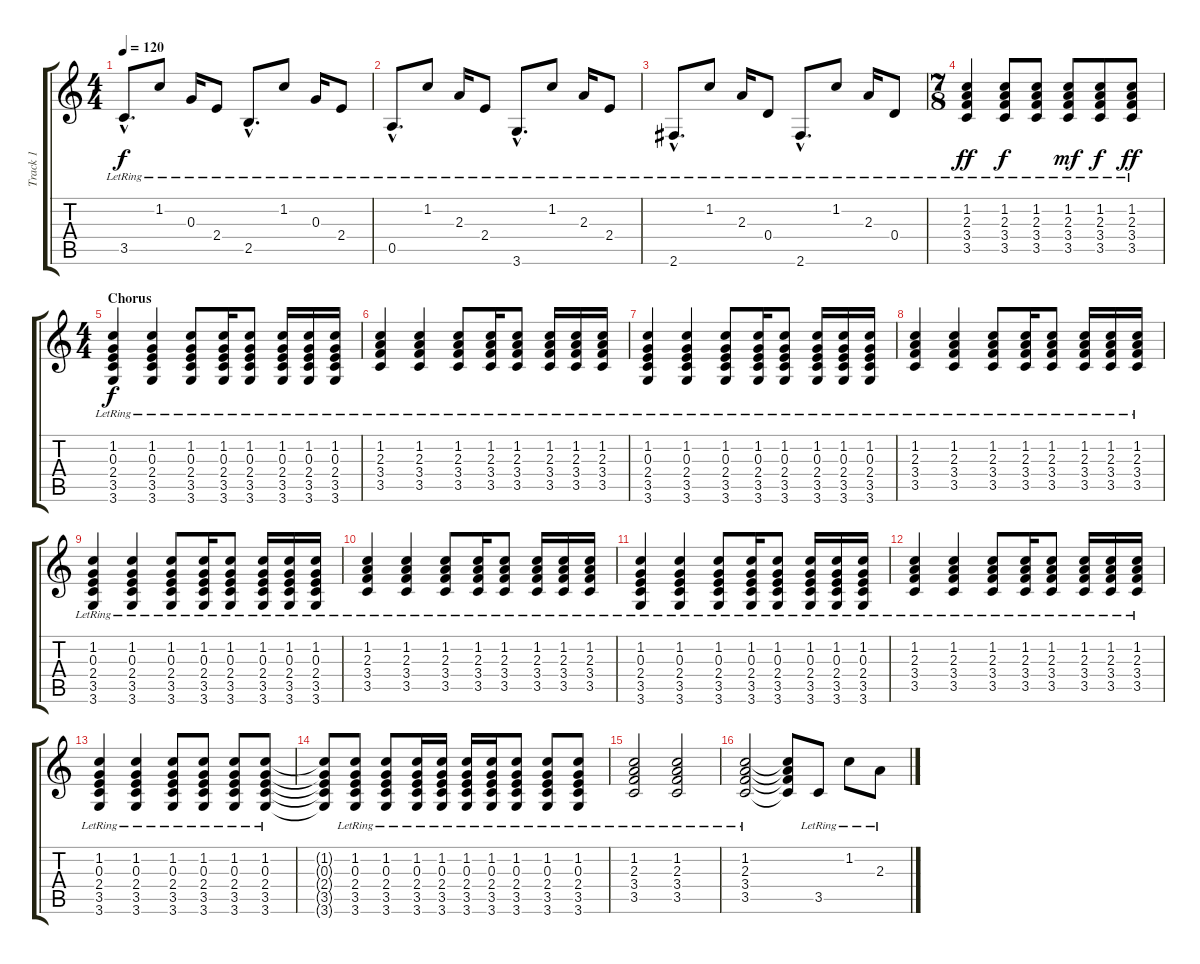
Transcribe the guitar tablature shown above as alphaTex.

\track ("Track 1" "Track 1") {instrument acousticguitarnylon}
\staff {score tabs}
\tuning (E4 B3 G3 D3 A2 E2) {hide}
\ts (4 4)
\tempo 120
\clef g2
\ks c
3.5{hac lr}.8{d dy f} 1.2{lr}.8 0.3{lr}.16 2.4{lr}.8 2.5{hac lr}.8{d} 1.2{lr}.8 0.3{lr}.16 2.4{lr}.8 |
0.5{hac lr}.8{d} 1.2{lr}.8 2.3{lr}.16 2.4{lr}.8 3.6{hac lr}.8{d} 1.2{lr}.8 2.3{lr}.16 2.4{lr}.8 |
2.6{hac lr}.8{d} 1.2{lr}.8 2.3{lr}.16 0.4{lr}.8 2.6{hac lr}.8{d} 1.2{lr}.8 2.3{lr}.16 0.4{lr}.8 |
\ts (7 8)
(1.2{lr} 2.3{lr} 3.4{lr} 3.5{lr}).4{dy ff} (1.2{lr} 2.3{lr} 3.4{lr} 3.5{lr}).8{dy f} (1.2{lr} 2.3{lr} 3.4{lr} 3.5{lr}).8 (1.2{lr} 2.3{lr} 3.4{lr} 3.5{lr}).8{dy mf} (1.2{lr} 2.3{lr} 3.4{lr} 3.5{lr}).8{dy f} (1.2{lr} 2.3{lr} 3.4{lr} 3.5{lr}).8{dy ff} |
\ts (4 4)
\section ("" "Chorus")
(1.2{lr} 0.3{lr} 2.4{lr} 3.5{lr} 3.6{lr}).4{dy f} (1.2{lr} 0.3{lr} 2.4{lr} 3.5{lr} 3.6{lr}).4 (1.2{lr} 0.3{lr} 2.4{lr} 3.5{lr} 3.6{lr}).8 (1.2{lr} 0.3{lr} 2.4{lr} 3.5{lr} 3.6{lr}).16 (1.2{lr} 0.3{lr} 2.4{lr} 3.5{lr} 3.6{lr}).8 (1.2{lr} 0.3{lr} 2.4{lr} 3.5{lr} 3.6{lr}).16 (1.2{lr} 0.3{lr} 2.4{lr} 3.5{lr} 3.6{lr}).16 (1.2{lr} 0.3{lr} 2.4{lr} 3.5{lr} 3.6{lr}).16 |
(1.2{lr} 2.3{lr} 3.4{lr} 3.5{lr}).4 (1.2{lr} 2.3{lr} 3.4{lr} 3.5{lr}).4 (1.2{lr} 2.3{lr} 3.4{lr} 3.5{lr}).8 (1.2{lr} 2.3{lr} 3.4{lr} 3.5{lr}).16 (1.2{lr} 2.3{lr} 3.4{lr} 3.5{lr}).8 (1.2{lr} 2.3{lr} 3.4{lr} 3.5{lr}).16 (1.2{lr} 2.3{lr} 3.4{lr} 3.5{lr}).16 (1.2{lr} 2.3{lr} 3.4{lr} 3.5{lr}).16 |
(1.2{lr} 0.3{lr} 2.4{lr} 3.5{lr} 3.6{lr}).4 (1.2{lr} 0.3{lr} 2.4{lr} 3.5{lr} 3.6{lr}).4 (1.2{lr} 0.3{lr} 2.4{lr} 3.5{lr} 3.6{lr}).8 (1.2{lr} 0.3{lr} 2.4{lr} 3.5{lr} 3.6{lr}).16 (1.2{lr} 0.3{lr} 2.4{lr} 3.5{lr} 3.6{lr}).8 (1.2{lr} 0.3{lr} 2.4{lr} 3.5{lr} 3.6{lr}).16 (1.2{lr} 0.3{lr} 2.4{lr} 3.5{lr} 3.6{lr}).16 (1.2{lr} 0.3{lr} 2.4{lr} 3.5{lr} 3.6{lr}).16 |
(1.2{lr} 2.3{lr} 3.4{lr} 3.5{lr}).4 (1.2{lr} 2.3{lr} 3.4{lr} 3.5{lr}).4 (1.2{lr} 2.3{lr} 3.4{lr} 3.5{lr}).8 (1.2{lr} 2.3{lr} 3.4{lr} 3.5{lr}).16 (1.2{lr} 2.3{lr} 3.4{lr} 3.5{lr}).8 (1.2{lr} 2.3{lr} 3.4{lr} 3.5{lr}).16 (1.2{lr} 2.3{lr} 3.4{lr} 3.5{lr}).16 (1.2{lr} 2.3{lr} 3.4{lr} 3.5{lr}).16 |
(1.2{lr} 0.3{lr} 2.4{lr} 3.5{lr} 3.6{lr}).4 (1.2{lr} 0.3{lr} 2.4{lr} 3.5{lr} 3.6{lr}).4 (1.2{lr} 0.3{lr} 2.4{lr} 3.5{lr} 3.6{lr}).8 (1.2{lr} 0.3{lr} 2.4{lr} 3.5{lr} 3.6{lr}).16 (1.2{lr} 0.3{lr} 2.4{lr} 3.5{lr} 3.6{lr}).8 (1.2{lr} 0.3{lr} 2.4{lr} 3.5{lr} 3.6{lr}).16 (1.2{lr} 0.3{lr} 2.4{lr} 3.5{lr} 3.6{lr}).16 (1.2{lr} 0.3{lr} 2.4{lr} 3.5{lr} 3.6{lr}).16 |
(1.2{lr} 2.3{lr} 3.4{lr} 3.5{lr}).4 (1.2{lr} 2.3{lr} 3.4{lr} 3.5{lr}).4 (1.2{lr} 2.3{lr} 3.4{lr} 3.5{lr}).8 (1.2{lr} 2.3{lr} 3.4{lr} 3.5{lr}).16 (1.2{lr} 2.3{lr} 3.4{lr} 3.5{lr}).8 (1.2{lr} 2.3{lr} 3.4{lr} 3.5{lr}).16 (1.2{lr} 2.3{lr} 3.4{lr} 3.5{lr}).16 (1.2{lr} 2.3{lr} 3.4{lr} 3.5{lr}).16 |
(1.2{lr} 0.3{lr} 2.4{lr} 3.5{lr} 3.6{lr}).4 (1.2{lr} 0.3{lr} 2.4{lr} 3.5{lr} 3.6{lr}).4 (1.2{lr} 0.3{lr} 2.4{lr} 3.5{lr} 3.6{lr}).8 (1.2{lr} 0.3{lr} 2.4{lr} 3.5{lr} 3.6{lr}).16 (1.2{lr} 0.3{lr} 2.4{lr} 3.5{lr} 3.6{lr}).8 (1.2{lr} 0.3{lr} 2.4{lr} 3.5{lr} 3.6{lr}).16 (1.2{lr} 0.3{lr} 2.4{lr} 3.5{lr} 3.6{lr}).16 (1.2{lr} 0.3{lr} 2.4{lr} 3.5{lr} 3.6{lr}).16 |
(1.2{lr} 2.3{lr} 3.4{lr} 3.5{lr}).4 (1.2{lr} 2.3{lr} 3.4{lr} 3.5{lr}).4 (1.2{lr} 2.3{lr} 3.4{lr} 3.5{lr}).8 (1.2{lr} 2.3{lr} 3.4{lr} 3.5{lr}).16 (1.2{lr} 2.3{lr} 3.4{lr} 3.5{lr}).8 (1.2{lr} 2.3{lr} 3.4{lr} 3.5{lr}).16 (1.2{lr} 2.3{lr} 3.4{lr} 3.5{lr}).16 (1.2{lr} 2.3{lr} 3.4{lr} 3.5{lr}).16 |
(1.2{lr} 0.3{lr} 2.4{lr} 3.5{lr} 3.6{lr}).4 (1.2{lr} 0.3{lr} 2.4{lr} 3.5{lr} 3.6{lr}).4 (1.2{lr} 0.3{lr} 2.4{lr} 3.5{lr} 3.6{lr}).8 (1.2{lr} 0.3{lr} 2.4{lr} 3.5{lr} 3.6{lr}).8 (1.2{lr} 0.3{lr} 2.4{lr} 3.5{lr} 3.6{lr}).8 (1.2{lr} 0.3{lr} 2.4{lr} 3.5{lr} 3.6{lr}).8 |
(1.2{t} 0.3{t} 2.4{t} 3.5{t} 3.6{t}).8 (1.2{lr} 0.3{lr} 2.4{lr} 3.5{lr} 3.6{lr}).8 (1.2{lr} 0.3{lr} 2.4{lr} 3.5{lr} 3.6{lr}).8 (1.2{lr} 0.3{lr} 2.4{lr} 3.5{lr} 3.6{lr}).16 (1.2{lr} 0.3{lr} 2.4{lr} 3.5{lr} 3.6{lr}).16 (1.2{lr} 0.3{lr} 2.4{lr} 3.5{lr} 3.6{lr}).16 (1.2{lr} 0.3{lr} 2.4{lr} 3.5{lr} 3.6{lr}).16 (1.2{lr} 0.3{lr} 2.4{lr} 3.5{lr} 3.6{lr}).8 (1.2{lr} 0.3{lr} 2.4{lr} 3.5{lr} 3.6{lr}).8 (1.2{lr} 0.3{lr} 2.4{lr} 3.5{lr} 3.6{lr}).8 |
(1.2{lr} 2.3{lr} 3.4{lr} 3.5{lr}).2 (1.2{lr} 2.3{lr} 3.4{lr} 3.5{lr}).2 |
(1.2{lr} 2.3{lr} 3.4{lr} 3.5{lr}).2 (1.2{t} 2.3{t} 3.4{t} 3.5{t}).8 3.5{lr}.8 1.2{lr}.8 2.3{lr}.8
